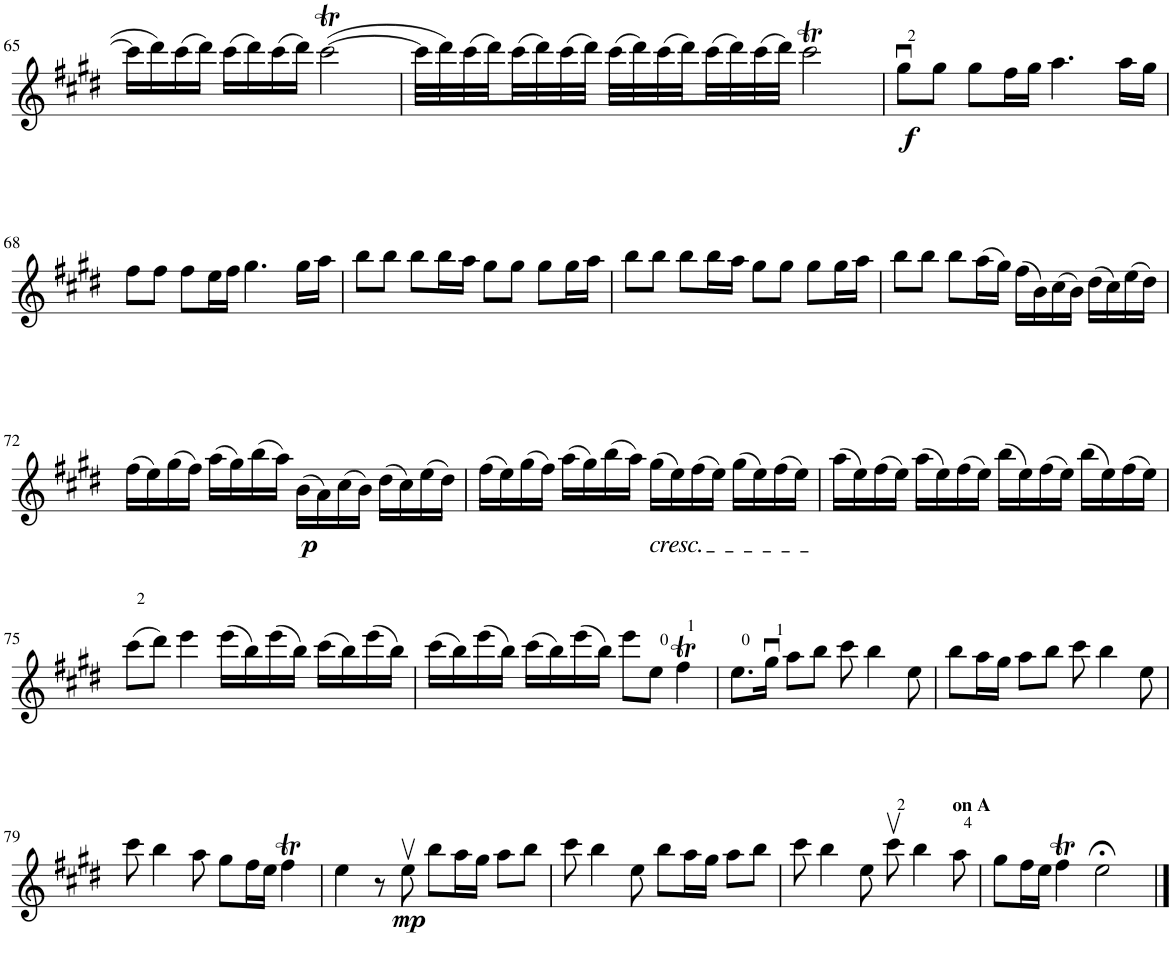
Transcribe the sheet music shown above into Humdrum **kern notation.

**kern	**dynam
*part1	*part1
*staff1	*staff1
*I"Violin	*
*I'Vln.	*
!!LO:PB:g=z
*clefG2	*
*k[f#c#g#d#]	*
*M4/4	*
*met(c)	*
=65	=65
16ccc#\LL]	.
16ddd#\	.
(16ccc#\	.
16ddd#\JJ)	.
(16ccc#\LL	.
16ddd#\)	.
(16ccc#\	.
16ddd#\JJ)	.
([2ccc#T\	.
=66	=66
32ccc#\LLL]	.
32ddd#\)	.
(32ccc#\	.
32ddd#\)	.
(32ccc#\	.
32ddd#\)	.
(32ccc#\	.
32ddd#\JJJ)	.
(32ccc#\LLL	.
32ddd#\)	.
(32ccc#\	.
32ddd#\)	.
(32ccc#\	.
32ddd#\)	.
(32ccc#\	.
32ddd#\JJJ)	.
2ccc#T\	.
=67	=67
!	!LO:DY:b
8gg#u\L	f
8gg#\J	.
8gg#\L	.
16ff#\L	.
16gg#\JJ	.
4.aa\	.
16aa\LL	.
16gg#\JJ	.
!!LO:LB:g=z
=68	=68
8ff#\L	.
8ff#\J	.
8ff#\L	.
16ee\L	.
16ff#\JJ	.
4.gg#\	.
16gg#\LL	.
16aa\JJ	.
=69	=69
8bb\L	.
8bb\J	.
8bb\L	.
16bb\L	.
16aa\JJ	.
8gg#\L	.
8gg#\J	.
8gg#\L	.
16gg#\L	.
16aa\JJ	.
=70	=70
8bb\L	.
8bb\J	.
8bb\L	.
16bb\L	.
16aa\JJ	.
8gg#\L	.
8gg#\J	.
8gg#\L	.
16gg#\L	.
16aa\JJ	.
=71	=71
8bb\L	.
8bb\J	.
8bb\L	.
(16aa\L	.
16gg#\JJ)	.
(16ff#\LL	.
16b\)	.
(16cc#\	.
16b\JJ)	.
(16dd#\LL	.
16cc#\)	.
(16ee\	.
16dd#\JJ)	.
!!LO:LB:g=z
=72	=72
(16ff#\LL	.
16ee\)	.
(16gg#\	.
16ff#\JJ)	.
(16aa\LL	.
16gg#\)	.
(16bb\	.
16aa\JJ)	.
!	!LO:DY:b
(16b\LL	p
16a\)	.
(16cc#\	.
16b\JJ)	.
(16dd#\LL	.
16cc#\)	.
(16ee\	.
16dd#\JJ)	.
=73	=73
(16ff#\LL	.
16ee\)	.
(16gg#\	.
16ff#\JJ)	.
(16aa\LL	.
16gg#\)	.
(16bb\	.
16aa\JJ)	.
!LO:TX:b:i:t=cresc.	!
(16gg#\LL	.
16ee\)	.
(16ff#\	.
16ee\JJ)	.
(16gg#\LL	.
16ee\)	.
(16ff#\	.
16ee\JJ)	.
=74	=74
(16aa\LL	.
16ee\)	.
(16ff#\	.
16ee\JJ)	.
(16aa\LL	.
16ee\)	.
(16ff#\	.
16ee\JJ)	.
(16bb\LL	.
16ee\)	.
(16ff#\	.
16ee\JJ)	.
(16bb\LL	.
16ee\)	.
(16ff#\	.
16ee\JJ)	.
!!LO:LB:g=z
=75	=75
(8ccc#\L	.
8ddd#\J)	.
4eee\	.
(16eee\LL	.
16bb\)	.
(16eee\	.
16bb\JJ)	.
(16ccc#\LL	.
16bb\)	.
(16eee\	.
16bb\JJ)	.
=76	=76
(16ccc#\LL	.
16bb\)	.
(16eee\	.
16bb\JJ)	.
(16ccc#\LL	.
16bb\)	.
(16eee\	.
16bb\JJ)	.
8eee\L	.
8ee\J	.
4ff#T\	.
=77	=77
8.ee\L	.
16gg#u\Jk	.
8aa\L	.
8bb\J	.
8ccc#\	.
4bb\	.
8ee\	.
=78	=78
8bb\L	.
16aa\L	.
16gg#\JJ	.
8aa\L	.
8bb\J	.
8ccc#\	.
4bb\	.
8ee\	.
!!LO:LB:g=z
=79	=79
8ccc#\	.
4bb\	.
8aa\	.
8gg#\L	.
16ff#\L	.
16ee\JJ	.
4ff#T\	.
=80	=80
4ee\	.
8r	.
!	!LO:DY:b
8eev\	mp
8bb\L	.
16aa\L	.
16gg#\JJ	.
8aa\L	.
8bb\J	.
=81	=81
8ccc#\	.
4bb\	.
8ee\	.
8bb\L	.
16aa\L	.
16gg#\JJ	.
8aa\L	.
8bb\J	.
=82	=82
8ccc#\	.
4bb\	.
8ee\	.
8ccc#v\	.
4bb\	.
!LO:TX:a:B:t=on A	!
8aa\	.
=83	=83
8gg#\L	.
16ff#\L	.
16ee\JJ	.
4ff#T\	.
2ee;<\	.
==	==
*-	*-
